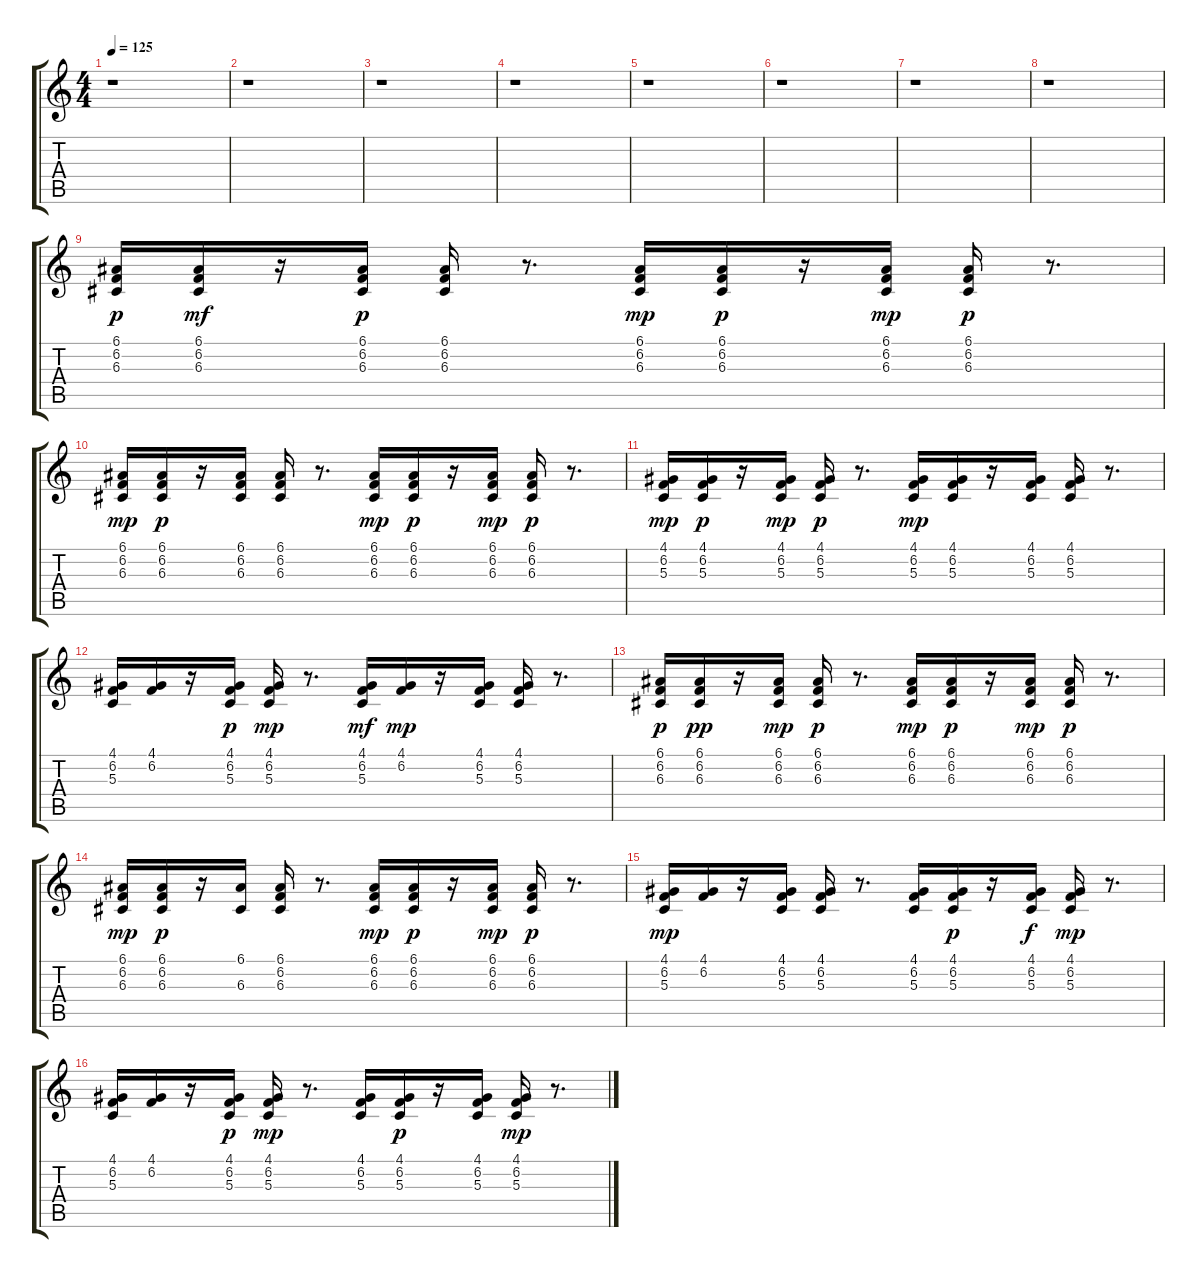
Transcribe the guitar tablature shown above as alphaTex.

\track "" {instrument dulcimer}
\staff {score tabs}
\tuning (E4 B3 G3 D3 A2 E2) {hide}
\ts (4 4)
\tempo 125
\clef g2
\ks c
r.1{dy p} |
r.1 |
r.1 |
r.1 |
r.1 |
r.1 |
r.1 |
r.1 |
(6.1 6.2 6.3).16{balance 6} (6.1 6.2 6.3).16{dy mf} r.16 (6.1 6.2 6.3).16{dy p} (6.1 6.2 6.3).16 r.8{d} (6.1 6.2 6.3).16{dy mp} (6.1 6.2 6.3).16{dy p} r.16 (6.1 6.2 6.3).16{dy mp} (6.1 6.2 6.3).16{dy p} r.8{d} |
(6.1 6.2 6.3).16{dy mp} (6.1 6.2 6.3).16{dy p} r.16 (6.1 6.2 6.3).16 (6.1 6.2 6.3).16 r.8{d} (6.1 6.2 6.3).16{dy mp} (6.1 6.2 6.3).16{dy p} r.16 (6.1 6.2 6.3).16{dy mp} (6.1 6.2 6.3).16{dy p} r.8{d} |
(4.1 6.2 5.3).16{dy mp} (4.1 6.2 5.3).16{dy p} r.16 (4.1 6.2 5.3).16{dy mp} (4.1 6.2 5.3).16{dy p} r.8{d} (4.1 6.2 5.3).16{dy mp} (4.1 6.2 5.3).16 r.16 (4.1 6.2 5.3).16 (4.1 6.2 5.3).16 r.8{d} |
(4.1 6.2 5.3).16 (4.1 6.2).16 r.16 (4.1 6.2 5.3).16{dy p} (4.1 6.2 5.3).16{dy mp} r.8{d} (4.1 6.2 5.3).16{dy mf} (4.1 6.2).16{dy mp} r.16 (4.1 6.2 5.3).16 (4.1 6.2 5.3).16 r.8{d} |
(6.1 6.2 6.3).16{dy p} (6.1 6.2 6.3).16{dy pp} r.16 (6.1 6.2 6.3).16{dy mp} (6.1 6.2 6.3).16{dy p} r.8{d} (6.1 6.2 6.3).16{dy mp} (6.1 6.2 6.3).16{dy p} r.16 (6.1 6.2 6.3).16{dy mp} (6.1 6.2 6.3).16{dy p} r.8{d} |
(6.1 6.2 6.3).16{dy mp} (6.1 6.2 6.3).16{dy p} r.16 (6.1 6.3).16 (6.1 6.2 6.3).16 r.8{d} (6.1 6.2 6.3).16{dy mp} (6.1 6.2 6.3).16{dy p} r.16 (6.1 6.2 6.3).16{dy mp} (6.1 6.2 6.3).16{dy p} r.8{d} |
(4.1 6.2 5.3).16{dy mp} (4.1 6.2).16 r.16 (4.1 6.2 5.3).16 (4.1 6.2 5.3).16 r.8{d} (4.1 6.2 5.3).16 (4.1 6.2 5.3).16{dy p} r.16 (4.1 6.2 5.3).16{dy f} (4.1 6.2 5.3).16{dy mp} r.8{d} |
(4.1 6.2 5.3).16 (4.1 6.2).16 r.16 (4.1 6.2 5.3).16{dy p} (4.1 6.2 5.3).16{dy mp} r.8{d} (4.1 6.2 5.3).16 (4.1 6.2 5.3).16{dy p} r.16 (4.1 6.2 5.3).16 (4.1 6.2 5.3).16{dy mp} r.8{d}
